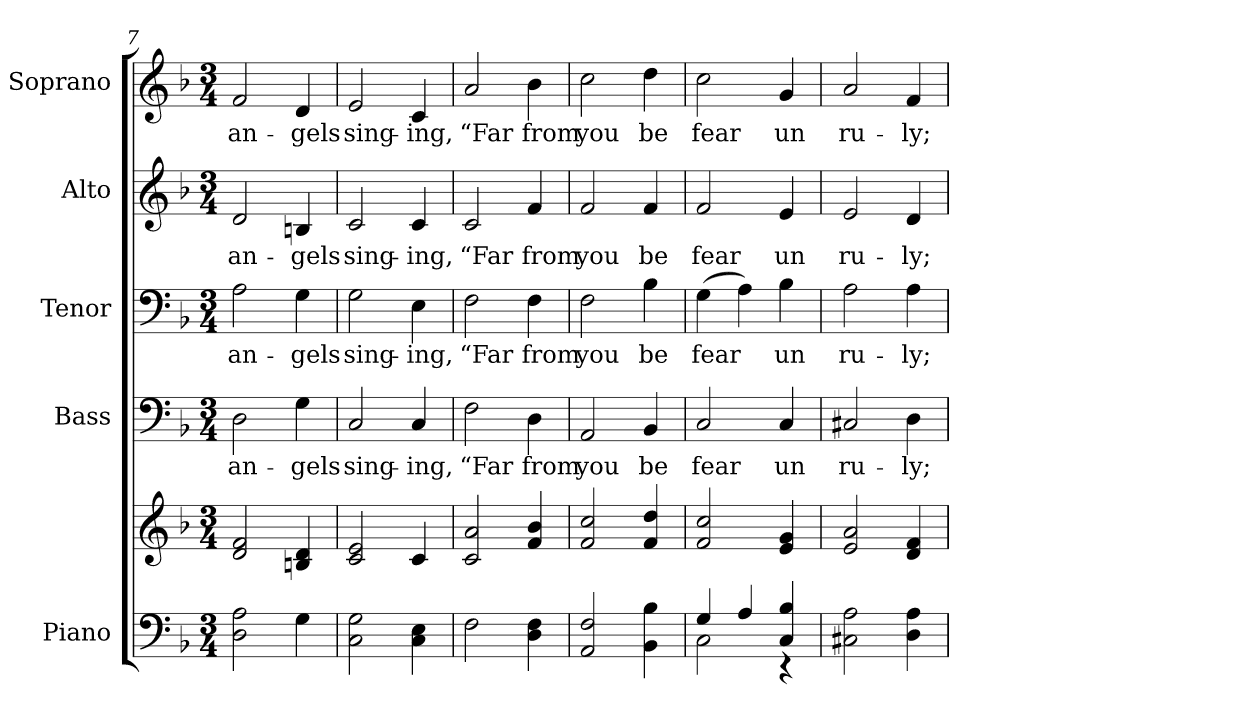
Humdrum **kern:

**kern	**kern	**kern	**text	**kern	**text	**kern	**text	**kern	**text
*part5	*part5	*part4	*part4	*part3	*part3	*part2	*part2	*part1	*part1
*staff6	*staff5	*staff4	*staff4	*staff3	*staff3	*staff2	*staff2	*staff1	*staff1
*I"Piano	*	*I"Bass	*	*I"Tenor	*	*I"Alto	*	*I"Soprano	*
*I'Pno.	*	*I'B.	*	*I'T.	*	*I'A.	*	*I'S.	*
*clefF4	*clefG2	*clefF4	*	*clefF4	*	*clefG2	*	*clefG2	*
*k[b-]	*k[b-]	*k[b-]	*	*k[b-]	*	*k[b-]	*	*k[b-]	*
*F:	*F:	*F:	*	*F:	*	*F:	*	*F:	*
*M3/4	*M3/4	*M3/4	*	*M3/4	*	*M3/4	*	*M3/4	*
=7	=7	=7	=7	=7	=7	=7	=7	=7	=7
!	!	!	!LO:LY:b:color=#000000	!	!	!	!	!	!
!	!	!	!	!	!LO:LY:b:color=#000000	!	!	!	!
!	!	!	!	!	!	!	!LO:LY:b:color=#000000	!	!
!	!	!	!	!	!	!	!	!	!LO:LY:b:color=#000000
2Di\ 2Ai	2di/ 2fi	2Di\	an-	2Ai\	an-	2di/	an-	2fi/	an-
!	!	!	!LO:LY:b:color=#000000	!	!	!	!	!	!
!	!	!	!	!	!LO:LY:b:color=#000000	!	!	!	!
!	!	!	!	!	!	!	!LO:LY:b:color=#000000	!	!
!	!	!	!	!	!	!	!	!	!LO:LY:b:color=#000000
4Gi\	4Bni/ 4di	4Gi\	-gels	4Gi\	-gels	4Bni/	-gels	4di/	-gels
=8	=8	=8	=8	=8	=8	=8	=8	=8	=8
!	!	!	!LO:LY:b:color=#000000	!	!	!	!	!	!
!	!	!	!	!	!LO:LY:b:color=#000000	!	!	!	!
!	!	!	!	!	!	!	!LO:LY:b:color=#000000	!	!
!	!	!	!	!	!	!	!	!	!LO:LY:b:color=#000000
2Ci\ 2Gi	2ci/ 2ei	2Ci/	sing-	2Gi\	sing-	2ci/	sing-	2ei/	sing-
!	!	!	!LO:LY:b:color=#000000	!	!	!	!	!	!
!	!	!	!	!	!LO:LY:b:color=#000000	!	!	!	!
!	!	!	!	!	!	!	!LO:LY:b:color=#000000	!	!
!	!	!	!	!	!	!	!	!	!LO:LY:b:color=#000000
4Ci\ 4Ei	4ci/	4Ci/	-ing,	4Ei\	-ing,	4ci/	-ing,	4ci/	-ing,
!!LO:PB:g=z
=9	=9	=9	=9	=9	=9	=9	=9	=9	=9
!	!	!	!LO:LY:b:color=#000000	!	!	!	!	!	!
!	!	!	!	!	!LO:LY:b:color=#000000	!	!	!	!
!	!	!	!	!	!	!	!LO:LY:b:color=#000000	!	!
!	!	!	!	!	!	!	!	!	!LO:LY:b:color=#000000
2Fi\	2ci/ 2ai	2Fi\	“Far	2Fi\	“Far	2ci/	“Far	2ai/	“Far
!	!	!	!LO:LY:b:color=#000000	!	!	!	!	!	!
!	!	!	!	!	!LO:LY:b:color=#000000	!	!	!	!
!	!	!	!	!	!	!	!LO:LY:b:color=#000000	!	!
!	!	!	!	!	!	!	!	!	!LO:LY:b:color=#000000
4Di\ 4Fi	4fi/ 4b-i	4Di\	from	4Fi\	from	4fi/	from	4b-i\	from
=10	=10	=10	=10	=10	=10	=10	=10	=10	=10
!	!	!	!LO:LY:b:color=#000000	!	!	!	!	!	!
!	!	!	!	!	!LO:LY:b:color=#000000	!	!	!	!
!	!	!	!	!	!	!	!LO:LY:b:color=#000000	!	!
!	!	!	!	!	!	!	!	!	!LO:LY:b:color=#000000
2AAi/ 2Fi	2fi/ 2cci	2AAi/	you	2Fi\	you	2fi/	you	2cci\	you
!	!	!	!LO:LY:b:color=#000000	!	!	!	!	!	!
!	!	!	!	!	!LO:LY:b:color=#000000	!	!	!	!
!	!	!	!	!	!	!	!LO:LY:b:color=#000000	!	!
!	!	!	!	!	!	!	!	!	!LO:LY:b:color=#000000
4BB-i\ 4B-i	4fi/ 4ddi	4BB-i/	be	4B-i\	be	4fi/	be	4ddi\	be
=11	=11	=11	=11	=11	=11	=11	=11	=11	=11
*^	*	*	*	*	*	*	*	*	*
!	!	!	!	!LO:LY:b:color=#000000	!	!	!	!	!	!
!	!	!	!	!	!	!LO:LY:b:color=#000000	!	!	!	!
!	!	!	!	!	!	!	!	!LO:LY:b:color=#000000	!	!
!	!	!	!	!	!	!	!	!	!	!LO:LY:b:color=#000000
4Gi/	2Ci\	2fi/ 2cci	2Ci/	fear	(4Gi\	fear	2fi/	fear	2cci\	fear
4Ai/	.	.	.	.	4Ai\)	.	.	.	.	.
!	!	!	!	!LO:LY:b:color=#000000	!	!	!	!	!	!
!	!	!	!	!	!	!LO:LY:b:color=#000000	!	!	!	!
!	!	!	!	!	!	!	!	!LO:LY:b:color=#000000	!	!
!	!	!	!	!	!	!	!	!	!	!LO:LY:b:color=#000000
4Ci/ 4B-i	4r	4ei/ 4gi	4Ci/	un	4B-i\	un	4ei/	un	4gi/	un
*v	*v	*	*	*	*	*	*	*	*	*
=12	=12	=12	=12	=12	=12	=12	=12	=12	=12
*^	*	*	*	*	*	*	*	*	*
!	!	!	!	!LO:LY:b:color=#000000	!	!	!	!	!	!
*v	*v	*	*	*	*	*	*	*	*	*
*^	*	*	*	*	*	*	*	*	*
!	!	!	!	!	!	!LO:LY:b:color=#000000	!	!	!	!
*v	*v	*	*	*	*	*	*	*	*	*
*^	*	*	*	*	*	*	*	*	*
!	!	!	!	!	!	!	!	!LO:LY:b:color=#000000	!	!
*v	*v	*	*	*	*	*	*	*	*	*
*^	*	*	*	*	*	*	*	*	*
!	!	!	!	!	!	!	!	!	!	!LO:LY:b:color=#000000
*v	*v	*	*	*	*	*	*	*	*	*
2C#Xi\ 2Ai	2ei/ 2ai	2C#Xi/	ru-	2Ai\	ru-	2ei/	ru-	2ai/	ru-
!	!	!	!LO:LY:b:color=#000000	!	!	!	!	!	!
!	!	!	!	!	!LO:LY:b:color=#000000	!	!	!	!
!	!	!	!	!	!	!	!LO:LY:b:color=#000000	!	!
!	!	!	!	!	!	!	!	!	!LO:LY:b:color=#000000
4Di\ 4Ai	4di/ 4fi	4Di\	-ly;	4Ai\	-ly;	4di/	-ly;	4fi/	-ly;
=	=	=	=	=	=	=	=	=	=
*-	*-	*-	*-	*-	*-	*-	*-	*-	*-
